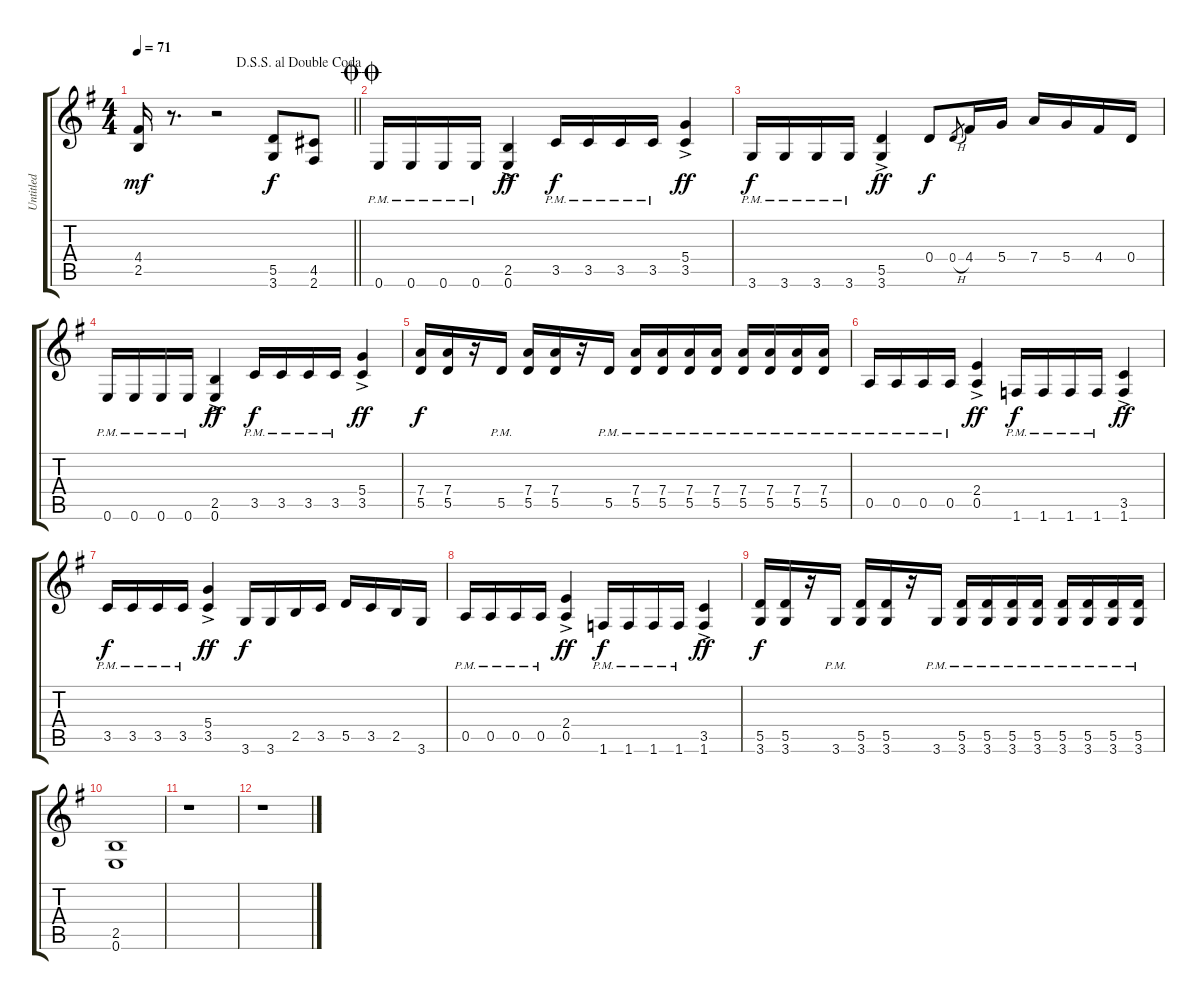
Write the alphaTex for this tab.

\track ("Untitled" "Untitled") {instrument distortionguitar}
\staff {score tabs}
\tuning (E4 B3 G3 D3 A2 E2) {hide}
\ts (4 4)
\jump dalsegnosegnoaldoublecoda
\tempo 71
\clef g2
\barLineRight lightlight
\ks g
(4.4 2.5).16{dy mf} r.8{d} r.2 (5.5 3.6).8{dy f} (4.5 2.6).8 |
\jump doublecoda
0.6{pm}.16 0.6{pm}.16 0.6{pm}.16 0.6{pm}.16 (2.5{ac} 0.6{ac}).4{dy ff} 3.5{pm}.16{dy f} 3.5{pm}.16 3.5{pm}.16 3.5{pm}.16 (5.4{ac} 3.5{ac}).4{dy ff} |
3.6{pm}.16{dy f} 3.6{pm}.16 3.6{pm}.16 3.6{pm}.16 (5.5{ac} 3.6{ac}).4{dy ff} 0.4.8{dy f} 0.4{h}.8{gr} 4.4.16 5.4.16 7.4.16 5.4.16 4.4.16 0.4.16 |
0.6{pm}.16 0.6{pm}.16 0.6{pm}.16 0.6{pm}.16 (2.5{ac} 0.6{ac}).4{dy ff} 3.5{pm}.16{dy f} 3.5{pm}.16 3.5{pm}.16 3.5{pm}.16 (5.4{ac} 3.5{ac}).4{dy ff} |
(7.4 5.5).16{dy f} (7.4 5.5).16 r.16 5.5{pm}.16 (7.4 5.5).16 (7.4 5.5).16 r.16 5.5{pm}.16 (7.4{pm} 5.5{pm}).16 (7.4{pm} 5.5{pm}).16 (7.4{pm} 5.5{pm}).16 (7.4{pm} 5.5{pm}).16 (7.4{pm} 5.5{pm}).16 (7.4{pm} 5.5{pm}).16 (7.4{pm} 5.5{pm}).16 (7.4{pm} 5.5{pm}).16 |
0.5{pm}.16 0.5{pm}.16 0.5{pm}.16 0.5{pm}.16 (2.4{ac} 0.5{ac}).4{dy ff} 1.6{pm}.16{dy f} 1.6{pm}.16 1.6{pm}.16 1.6{pm}.16 (3.5{ac} 1.6{ac}).4{dy ff} |
3.5{pm}.16{dy f} 3.5{pm}.16 3.5{pm}.16 3.5{pm}.16 (5.4{ac} 3.5{ac}).4{dy ff} 3.6.16{dy f} 3.6.16 2.5.16 3.5.16 5.5.16 3.5.16 2.5.16 3.6.16 |
0.5{pm}.16 0.5{pm}.16 0.5{pm}.16 0.5{pm}.16 (2.4{ac} 0.5{ac}).4{dy ff} 1.6{pm}.16{dy f} 1.6{pm}.16 1.6{pm}.16 1.6{pm}.16 (3.5{ac} 1.6{ac}).4{dy ff} |
(5.5 3.6).16{dy f} (5.5 3.6).16 r.16 3.6{pm}.16 (5.5 3.6).16 (5.5 3.6).16 r.16 3.6{pm}.16 (5.5{pm} 3.6{pm}).16 (5.5{pm} 3.6{pm}).16 (5.5{pm} 3.6{pm}).16 (5.5{pm} 3.6{pm}).16 (5.5{pm} 3.6{pm}).16 (5.5{pm} 3.6{pm}).16 (5.5{pm} 3.6{pm}).16 (5.5{pm} 3.6{pm}).16 |
(2.5 0.6).1 |
r.1 |
r.1
